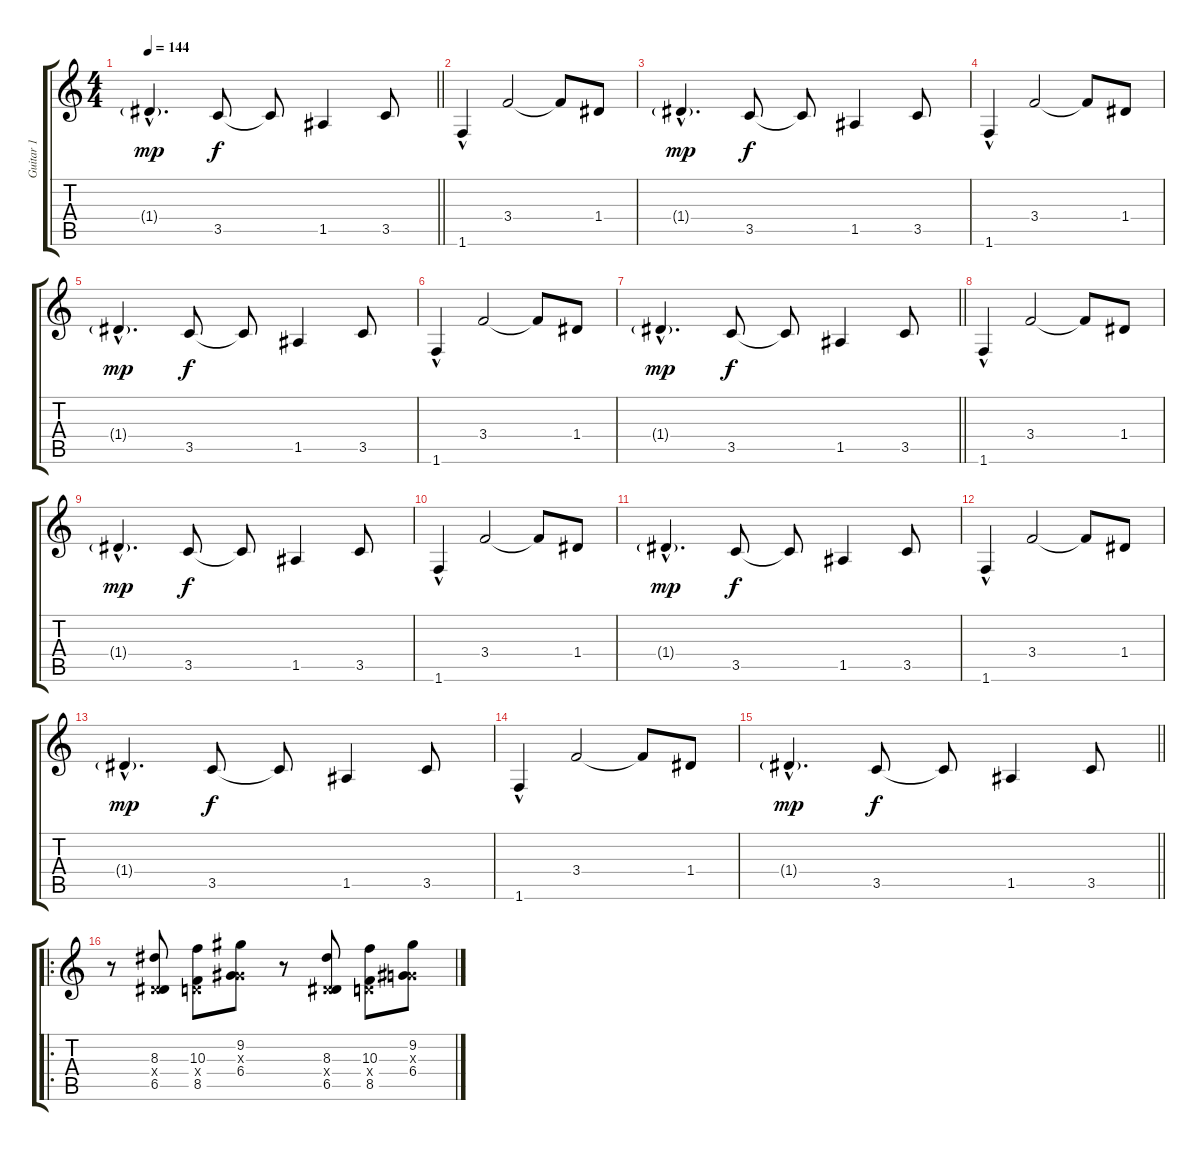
\track ("Guitar 1" "Guitar 1") {instrument electricguitarjazz}
\staff {score tabs}
\tuning (E4 B3 G3 D3 A2 E2) {hide}
\ts (4 4)
\tempo 144
\clef g2
\barLineRight lightlight
\ks c
1.4{g hac}.4{d dy mp} 3.5.8{dy f} 3.5{t}.8 1.5.4 3.5.8 |
1.6{hac}.4 3.4.2 3.4{t}.8 1.4.8 |
1.4{g hac}.4{d dy mp} 3.5.8{dy f} 3.5{t}.8 1.5.4 3.5.8 |
1.6{hac}.4 3.4.2 3.4{t}.8 1.4.8 |
1.4{g hac}.4{d dy mp} 3.5.8{dy f} 3.5{t}.8 1.5.4 3.5.8 |
1.6{hac}.4 3.4.2 3.4{t}.8 1.4.8 |
\barLineRight lightlight
1.4{g hac}.4{d dy mp} 3.5.8{dy f} 3.5{t}.8 1.5.4 3.5.8 |
1.6{hac}.4 3.4.2 3.4{t}.8 1.4.8 |
1.4{g hac}.4{d dy mp} 3.5.8{dy f} 3.5{t}.8 1.5.4 3.5.8 |
1.6{hac}.4 3.4.2 3.4{t}.8 1.4.8 |
1.4{g hac}.4{d dy mp} 3.5.8{dy f} 3.5{t}.8 1.5.4 3.5.8 |
1.6{hac}.4 3.4.2 3.4{t}.8 1.4.8 |
1.4{g hac}.4{d dy mp} 3.5.8{dy f} 3.5{t}.8 1.5.4 3.5.8 |
1.6{hac}.4 3.4.2 3.4{t}.8 1.4.8 |
\barLineRight lightlight
1.4{g hac}.4{d dy mp} 3.5.8{dy f} 3.5{t}.8 1.5.4 3.5.8 |
\ro
r.8 (8.3 0.4{x} 6.5).8 (10.3 0.4{x} 8.5).8 (9.2 0.3{x} 6.4).8 r.8 (8.3 0.4{x} 6.5).8 (10.3 0.4{x} 8.5).8 (9.2 0.3{x} 6.4).8
